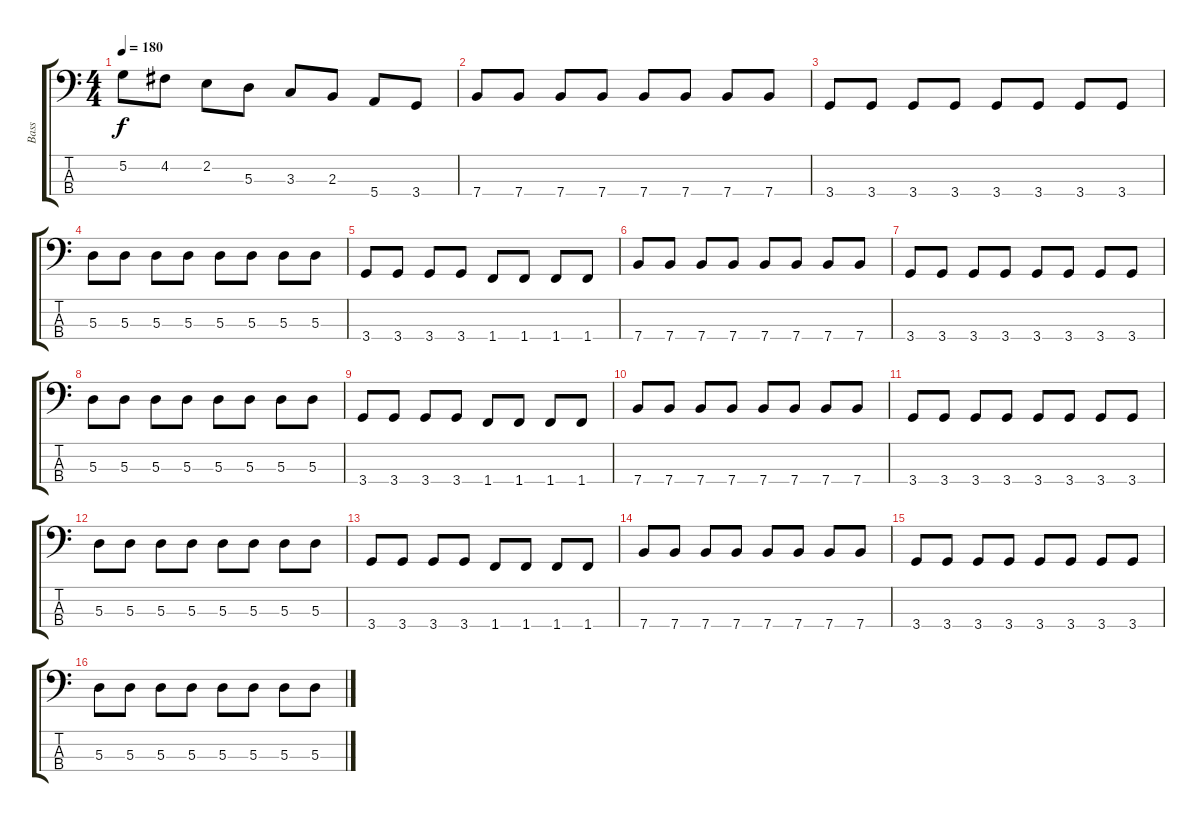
\track ("Bass" "Bass") {instrument electricbassfinger}
\staff {score tabs}
\tuning (G2 D2 A1 E1) {hide}
\ts (4 4)
\tempo 180
\clef f4
\ks c
5.2.8{dy f} 4.2.8 2.2.8 5.3.8 3.3.8 2.3.8 5.4.8 3.4.8 |
7.4.8 7.4.8 7.4.8 7.4.8 7.4.8 7.4.8 7.4.8 7.4.8 |
3.4.8 3.4.8 3.4.8 3.4.8 3.4.8 3.4.8 3.4.8 3.4.8 |
5.3.8 5.3.8 5.3.8 5.3.8 5.3.8 5.3.8 5.3.8 5.3.8 |
3.4.8 3.4.8 3.4.8 3.4.8 1.4.8 1.4.8 1.4.8 1.4.8 |
7.4.8 7.4.8 7.4.8 7.4.8 7.4.8 7.4.8 7.4.8 7.4.8 |
3.4.8 3.4.8 3.4.8 3.4.8 3.4.8 3.4.8 3.4.8 3.4.8 |
5.3.8 5.3.8 5.3.8 5.3.8 5.3.8 5.3.8 5.3.8 5.3.8 |
3.4.8 3.4.8 3.4.8 3.4.8 1.4.8 1.4.8 1.4.8 1.4.8 |
7.4.8 7.4.8 7.4.8 7.4.8 7.4.8 7.4.8 7.4.8 7.4.8 |
3.4.8 3.4.8 3.4.8 3.4.8 3.4.8 3.4.8 3.4.8 3.4.8 |
5.3.8 5.3.8 5.3.8 5.3.8 5.3.8 5.3.8 5.3.8 5.3.8 |
3.4.8 3.4.8 3.4.8 3.4.8 1.4.8 1.4.8 1.4.8 1.4.8 |
7.4.8 7.4.8 7.4.8 7.4.8 7.4.8 7.4.8 7.4.8 7.4.8 |
3.4.8 3.4.8 3.4.8 3.4.8 3.4.8 3.4.8 3.4.8 3.4.8 |
5.3.8 5.3.8 5.3.8 5.3.8 5.3.8 5.3.8 5.3.8 5.3.8
